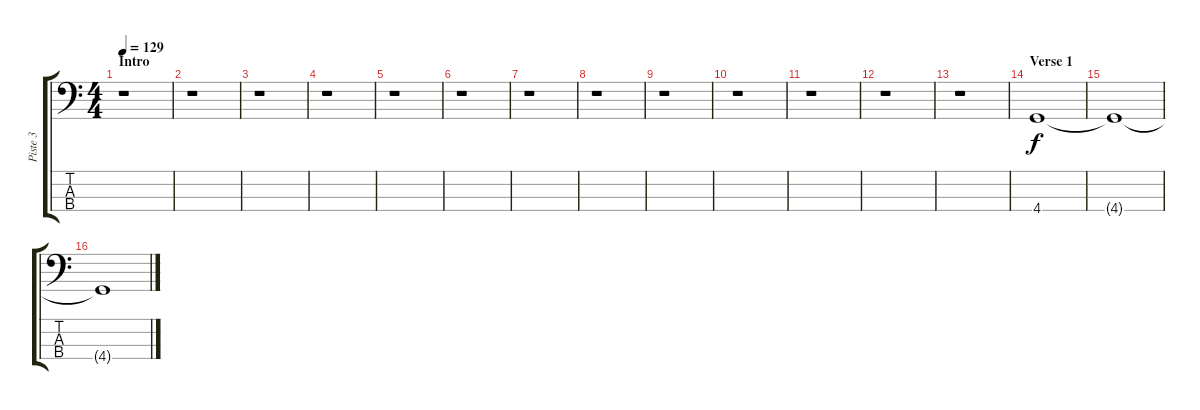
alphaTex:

\track ("Piste 3" "Piste 3") {instrument electricbasspick}
\staff {score tabs}
\tuning (Gb2 Db2 Ab1 Eb1) {hide}
\ts (4 4)
\section ("" "Intro")
\tempo 129
\clef f4
\ks c
r.1{dy f instrument electricbasspick} |
r.1 |
r.1 |
r.1 |
r.1 |
r.1 |
r.1 |
r.1 |
r.1 |
r.1 |
r.1 |
r.1 |
r.1 |
\section ("" "Verse 1")
4.4.1 |
4.4{t}.1 |
4.4{t}.1
